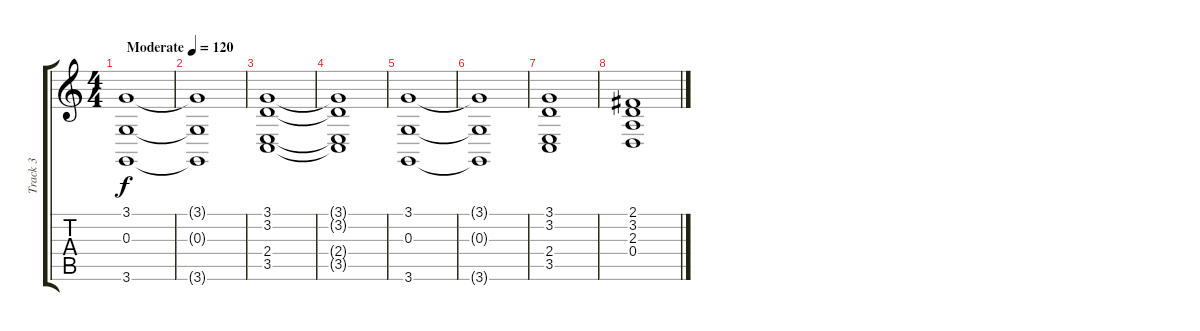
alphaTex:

\track ("Track 3" "Track 3") {instrument voiceoohs}
\staff {score tabs}
\tuning (E4 B3 G3 D3 A2 E2) {hide}
\ts (4 4)
\tempo (120 "Moderate")
\clef g2
\ks c
(3.1 0.3 3.6).1{dy f instrument voiceoohs} |
(3.1{t} 0.3{t} 3.6{t}).1 |
(3.1 3.2 2.4 3.5).1 |
(3.1{t} 3.2{t} 2.4{t} 3.5{t}).1 |
(3.1 0.3 3.6).1 |
(3.1{t} 0.3{t} 3.6{t}).1 |
(3.1 3.2 2.4 3.5).1 |
(2.1 3.2 2.3 0.4).1
